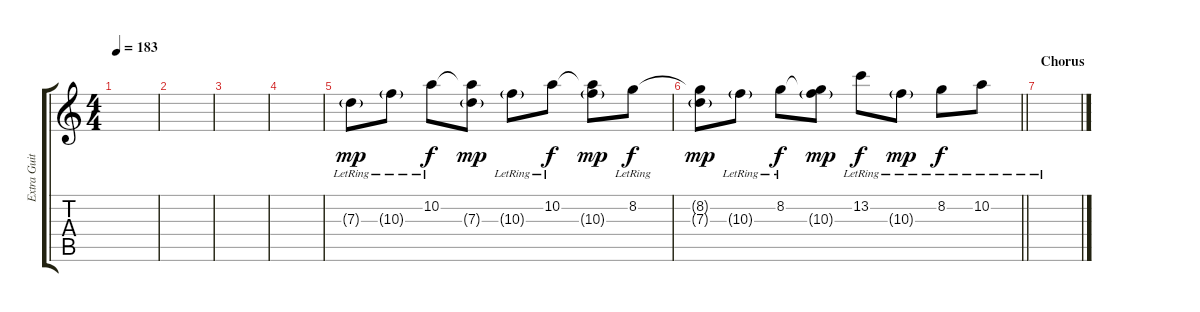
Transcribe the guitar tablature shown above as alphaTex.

\track ("Extra Guitar 1" "Extra Guit") {instrument overdrivenguitar}
\staff {score tabs}
\tuning (E4 B3 G3 D3 A2 D2) {hide}
\ts (4 4)
\tempo 183
\clef g2
\ks c
|
|
|
|
7.3{g lr}.8{dy mp} 10.3{g lr}.8 10.2{lr}.8{dy f} (10.2{t} 7.3{g}).8{dy mp} 10.3{g lr}.8 10.2{lr}.8{dy f} (10.2{t} 10.3{g}).8{dy mp} 8.2{lr}.8{dy f} |
\barLineRight lightlight
(8.2{t} 7.3{g}).8{dy mp} 10.3{g lr}.8 8.2{lr}.8{dy f} (8.2{t} 10.3{g}).8{dy mp} 13.2{lr}.8{dy f} 10.3{g lr}.8{dy mp} 8.2{lr}.8{dy f} 10.2{lr}.8 |
\section ("" "Chorus")
